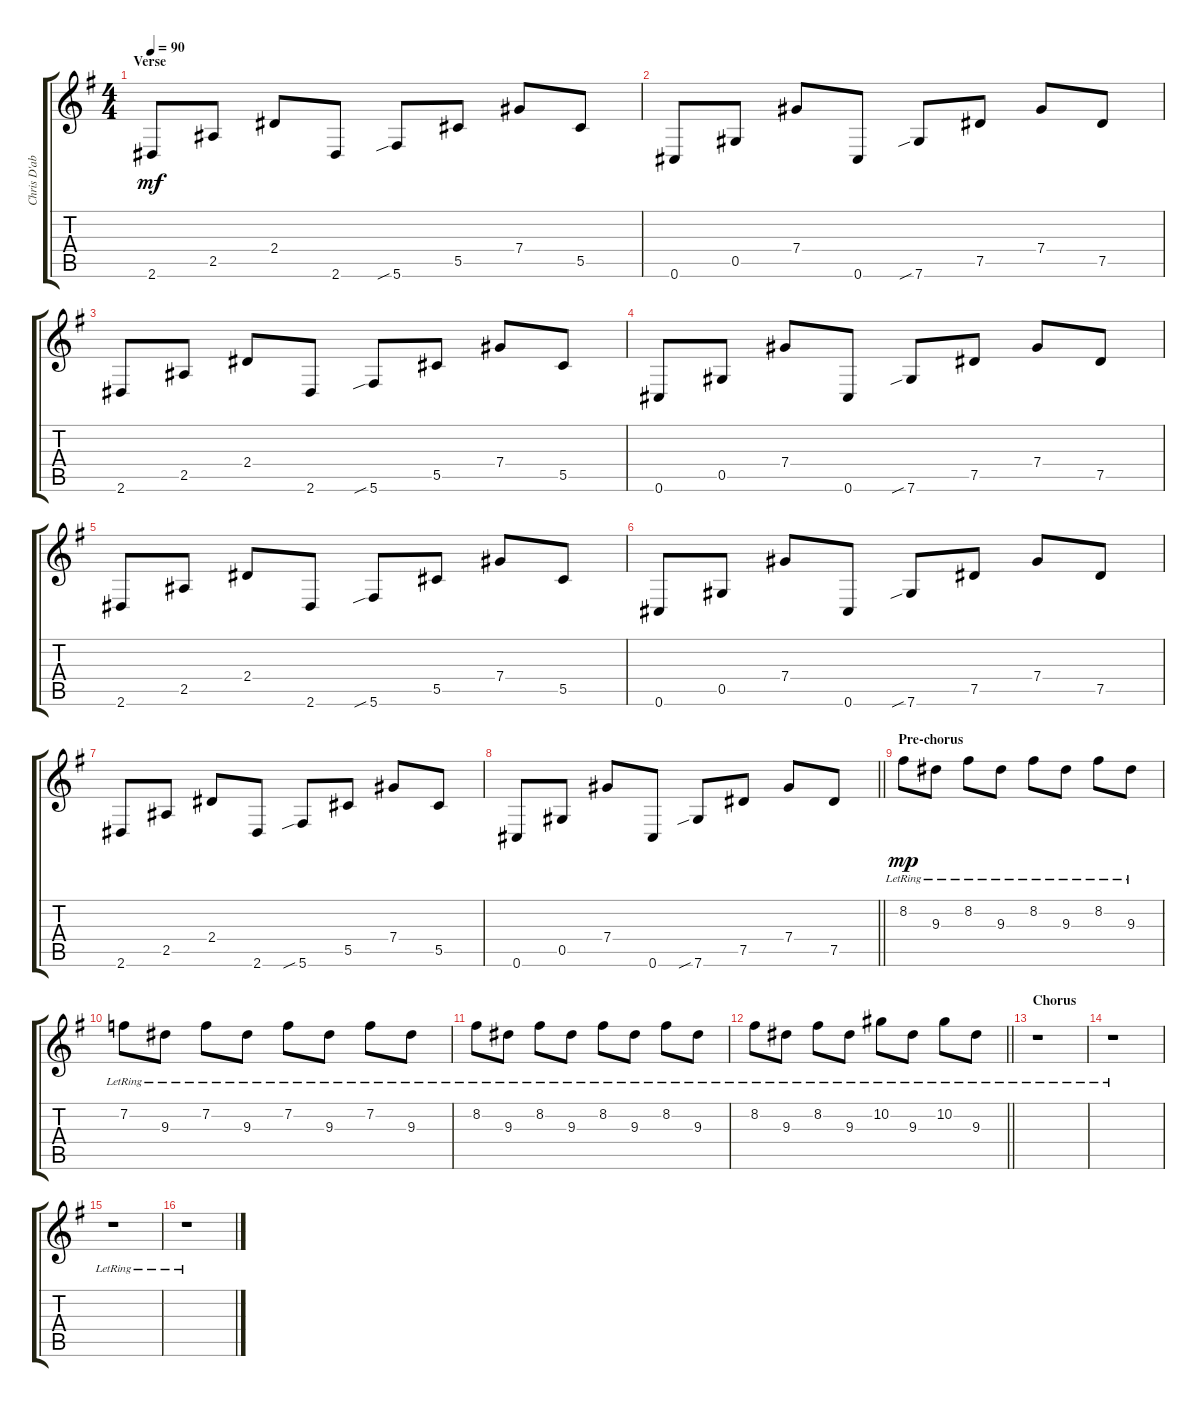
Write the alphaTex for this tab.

\track ("Chris D'abaldo (Rhythm Guitar)" "Chris D'ab") {instrument electricguitarclean}
\staff {score tabs}
\tuning (Eb4 Bb3 Gb3 Db3 Ab2 Db2) {hide}
\ts (4 4)
\section ("" "Verse")
\tempo 90
\clef g2
\ks g
2.6.8{dy mf instrument electricguitarclean} 2.5.8 2.4.8 2.6.8 5.6{sib}.8 5.5.8 7.4.8 5.5.8 |
0.6.8 0.5.8 7.4.8 0.6.8 7.6{sib}.8 7.5.8 7.4.8 7.5.8 |
2.6.8 2.5.8 2.4.8 2.6.8 5.6{sib}.8 5.5.8 7.4.8 5.5.8 |
0.6.8 0.5.8 7.4.8 0.6.8 7.6{sib}.8 7.5.8 7.4.8 7.5.8 |
2.6.8 2.5.8 2.4.8 2.6.8 5.6{sib}.8 5.5.8 7.4.8 5.5.8 |
0.6.8 0.5.8 7.4.8 0.6.8 7.6{sib}.8 7.5.8 7.4.8 7.5.8 |
2.6.8 2.5.8 2.4.8 2.6.8 5.6{sib}.8 5.5.8 7.4.8 5.5.8 |
\barLineRight lightlight
0.6.8 0.5.8 7.4.8 0.6.8 7.6{sib}.8 7.5.8 7.4.8 7.5.8 |
\section ("" "Pre-chorus")
8.2{lr}.8{dy mp} 9.3{lr}.8 8.2{lr}.8 9.3{lr}.8 8.2{lr}.8 9.3{lr}.8 8.2{lr}.8 9.3{lr}.8 |
7.2{lr}.8 9.3{lr}.8 7.2{lr}.8 9.3{lr}.8 7.2{lr}.8 9.3{lr}.8 7.2{lr}.8 9.3{lr}.8 |
8.2{lr}.8 9.3{lr}.8 8.2{lr}.8 9.3{lr}.8 8.2{lr}.8 9.3{lr}.8 8.2{lr}.8 9.3{lr}.8 |
\barLineRight lightlight
8.2{lr}.8 9.3{lr}.8 8.2{lr}.8 9.3{lr}.8 10.2{lr}.8 9.3{lr}.8 10.2{lr}.8 9.3{lr}.8 |
\section ("" "Chorus")
r.1 |
r.1 |
r.1 |
r.1
